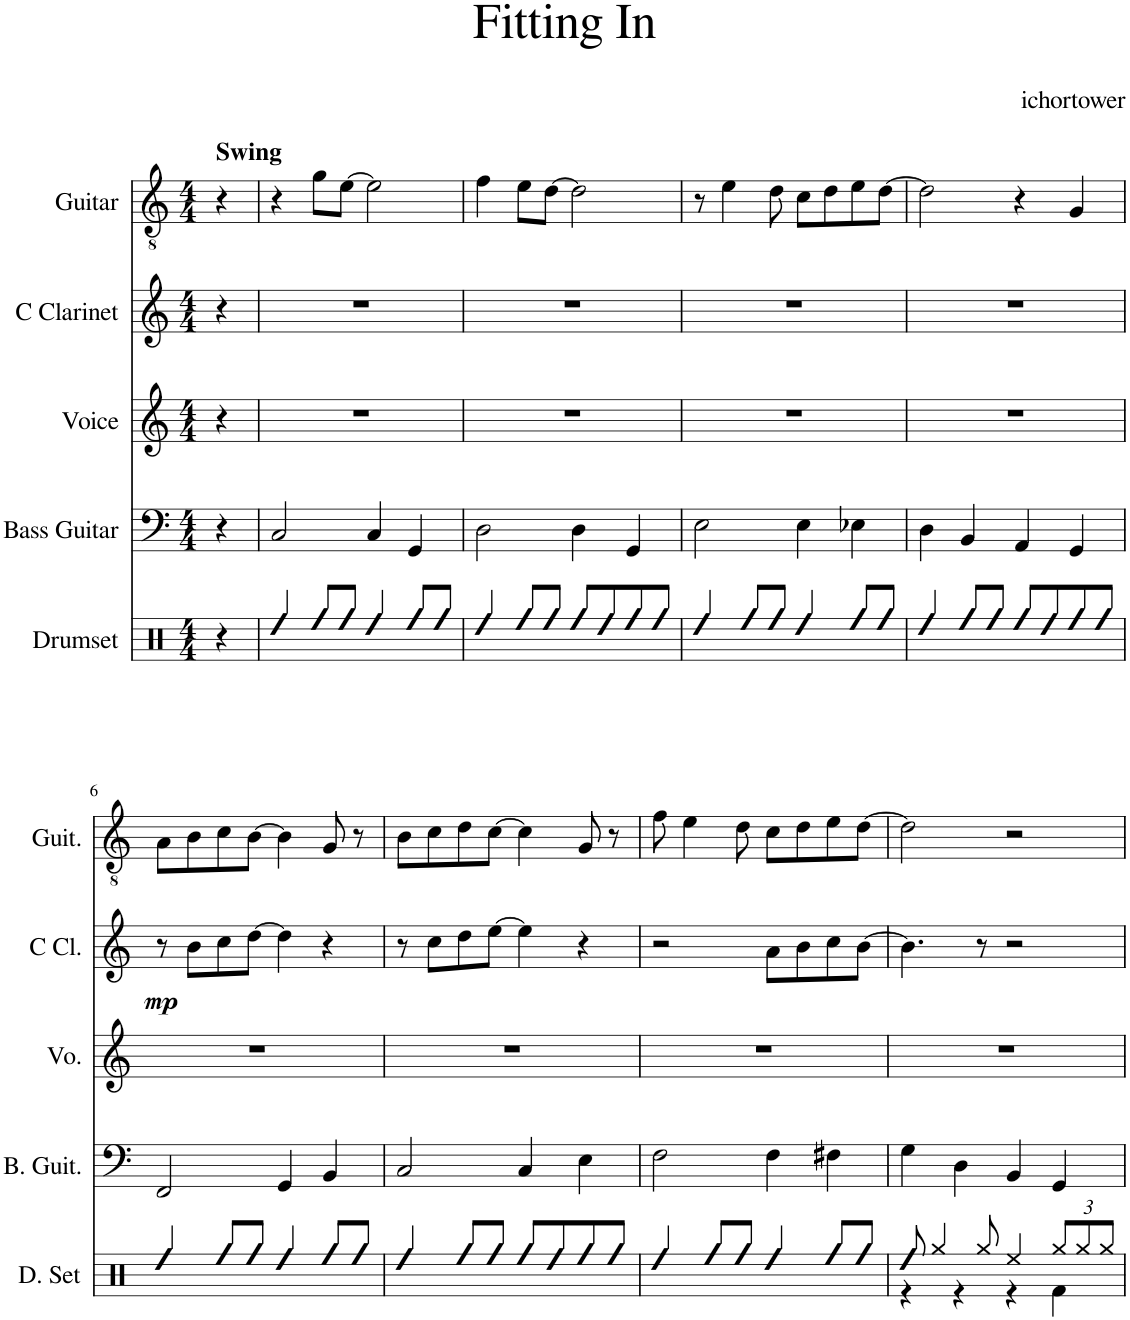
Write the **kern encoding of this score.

**kern	**kern	**kern	**kern	**dynam	**kern
*part5	*part4	*part3	*part2	*part2	*part1
*staff5	*staff4	*staff3	*staff2	*staff2	*staff1
*I"Drumset	*I"Bass Guitar	*I"Voice	*I"C Clarinet	*	*I"Guitar
*I'D. Set	*I'B. Guit.	*I'Vo.	*I'C Cl.	*	*I'Guit.
*clefX	*clefF4	*clefG2	*clefG2	*	*clefGv2
*	*Trd7c12	*	*Trd1c2	*	*
*k[]	*k[]	*k[]	*k[]	*	*k[]
*M4/4	*M4/4	*M4/4	*M4/4	*	*M4/4
=1	=1	=1	=1	=1	=1
!	!	!	!	!	!LO:TX:a:B:t=Swing
4r	4r	4r	4r	.	4r
=2	=2	=2	=2	=2	=2
4Ree/	2C/	1r	1r	.	4r
8Rff/L	.	.	.	.	8g\L
8Rff/J	.	.	.	.	[8e\J
4Ree/	4C/	.	.	.	2e\]
8Rff/L	4GG/	.	.	.	.
8Rff/J	.	.	.	.	.
=3	=3	=3	=3	=3	=3
4Ree/	2D\	1r	1r	.	4f\
8Rff/L	.	.	.	.	8e\L
8Rff/J	.	.	.	.	[8d\J
8Rff/L	4D\	.	.	.	2d\]
8Ree/	.	.	.	.	.
8Rff/	4GG/	.	.	.	.
8Rff/J	.	.	.	.	.
=4	=4	=4	=4	=4	=4
4Ree/	2E\	1r	1r	.	8r
.	.	.	.	.	4e\
8Rff/L	.	.	.	.	.
8Rff/J	.	.	.	.	8d\
4Ree/	4E\	.	.	.	8c\L
.	.	.	.	.	8d\
8Rff/L	4E-X\	.	.	.	8e\
8Rff/J	.	.	.	.	[8d\J
=5	=5	=5	=5	=5	=5
4Ree/	4D\	1r	1r	.	2d\]
8Rff/L	4BB/	.	.	.	.
8Rff/J	.	.	.	.	.
8Rff/L	4AA/	.	.	.	4r
8Ree/	.	.	.	.	.
8Rff/	4GG/	.	.	.	4G/
8Rff/J	.	.	.	.	.
!!LO:LB:g=z
=6	=6	=6	=6	=6	=6
!	!	!	!	!LO:DY:b	!
4Ree/	2FF/	1r	8r	mp	8A\L
.	.	.	8b\L	.	8B\
8Rff/L	.	.	8cc\	.	8c\
8Rff/J	.	.	[8dd\J	.	[8B\J
4Ree/	4GG/	.	4dd\]	.	4B\]
8Rff/L	4BB/	.	4r	.	8G/
8Rff/J	.	.	.	.	8r
=7	=7	=7	=7	=7	=7
4Ree/	2C/	1r	8r	.	8B\L
.	.	.	8cc\L	.	8c\
8Rff/L	.	.	8dd\	.	8d\
8Rff/J	.	.	[8ee\J	.	[8c\J
8Rff/L	4C/	.	4ee\]	.	4c\]
8Ree/	.	.	.	.	.
8Rff/	4E\	.	4r	.	8G/
8Rff/J	.	.	.	.	8r
=8	=8	=8	=8	=8	=8
4Ree/	2F\	1r	2r	.	8f\
.	.	.	.	.	4e\
8Rff/L	.	.	.	.	.
8Rff/J	.	.	.	.	8d\
4Ree/	4F\	.	8a\L	.	8c\L
.	.	.	8b\	.	8d\
8Rff/L	4F#X\	.	8cc\	.	8e\
8Rff/J	.	.	[8b\J	.	[8d\J
=9	=9	=9	=9	=9	=9
*^	*	*	*	*	*
8Ree/	4r	4G\	1r	4.b\]	.	2d\]
4Rgg/	.	.	.	.	.	.
.	4r	4D\	.	.	.	.
8Rgg/	.	.	.	8r	.	.
4Ree/	4r	4BB/	.	2r	.	2r
*Xbrackettup	*	*	*	*	*	*
12Rgg/L	4Rf\	4GG/	.	.	.	.
12Rgg/	.	.	.	.	.	.
12Rgg/J	.	.	.	.	.	.
*v	*v	*	*	*	*	*
=	=	=	=	=	=
*-	*-	*-	*-	*-	*-
